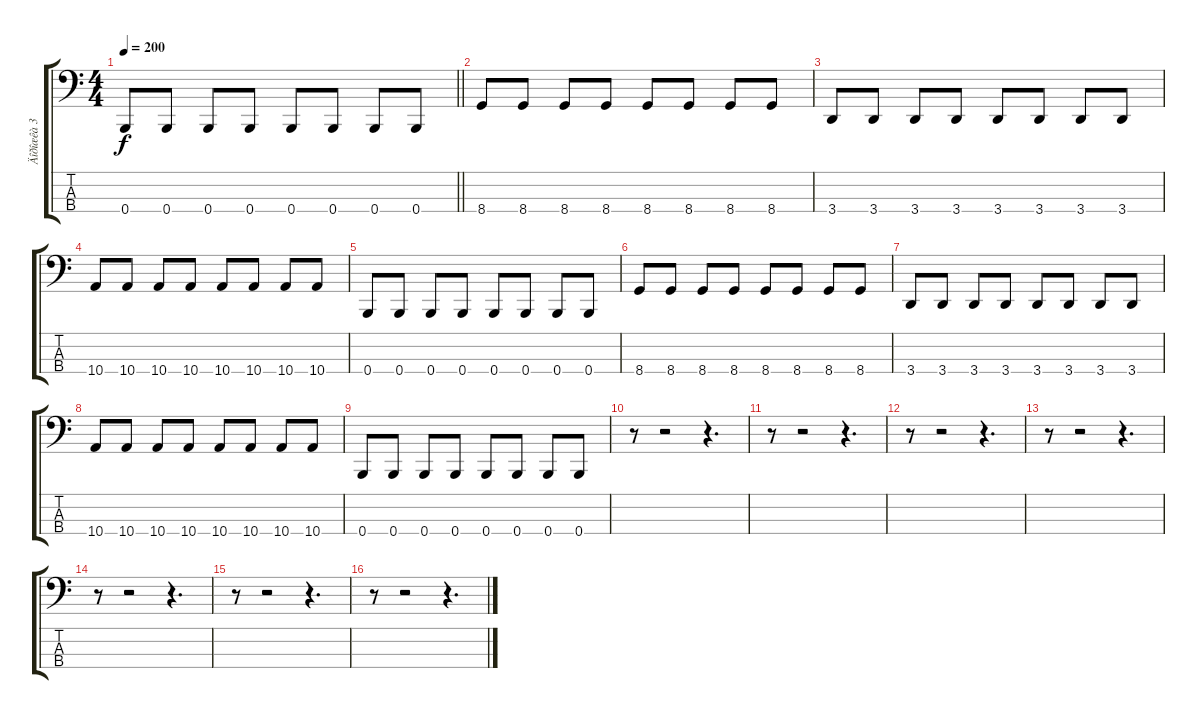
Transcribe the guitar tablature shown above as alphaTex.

\track ("Äîðîæêà 3" "Äîðîæêà 3") {instrument electricbassfinger}
\staff {score tabs}
\tuning (E2 B1 Gb1 B0) {hide}
\ts (4 4)
\tempo 200
\clef f4
\barLineRight lightlight
\ks c
0.4.8{dy f} 0.4.8 0.4.8 0.4.8 0.4.8 0.4.8 0.4.8 0.4.8 |
8.4.8 8.4.8 8.4.8 8.4.8 8.4.8 8.4.8 8.4.8 8.4.8 |
3.4.8 3.4.8 3.4.8 3.4.8 3.4.8 3.4.8 3.4.8 3.4.8 |
10.4.8 10.4.8 10.4.8 10.4.8 10.4.8 10.4.8 10.4.8 10.4.8 |
0.4.8 0.4.8 0.4.8 0.4.8 0.4.8 0.4.8 0.4.8 0.4.8 |
8.4.8 8.4.8 8.4.8 8.4.8 8.4.8 8.4.8 8.4.8 8.4.8 |
3.4.8 3.4.8 3.4.8 3.4.8 3.4.8 3.4.8 3.4.8 3.4.8 |
10.4.8 10.4.8 10.4.8 10.4.8 10.4.8 10.4.8 10.4.8 10.4.8 |
0.4.8 0.4.8 0.4.8 0.4.8 0.4.8 0.4.8 0.4.8 0.4.8 |
r.8 r.2 r.4{d} |
r.8 r.2 r.4{d} |
r.8 r.2 r.4{d} |
r.8 r.2 r.4{d} |
r.8 r.2 r.4{d} |
r.8 r.2 r.4{d} |
r.8 r.2 r.4{d}
